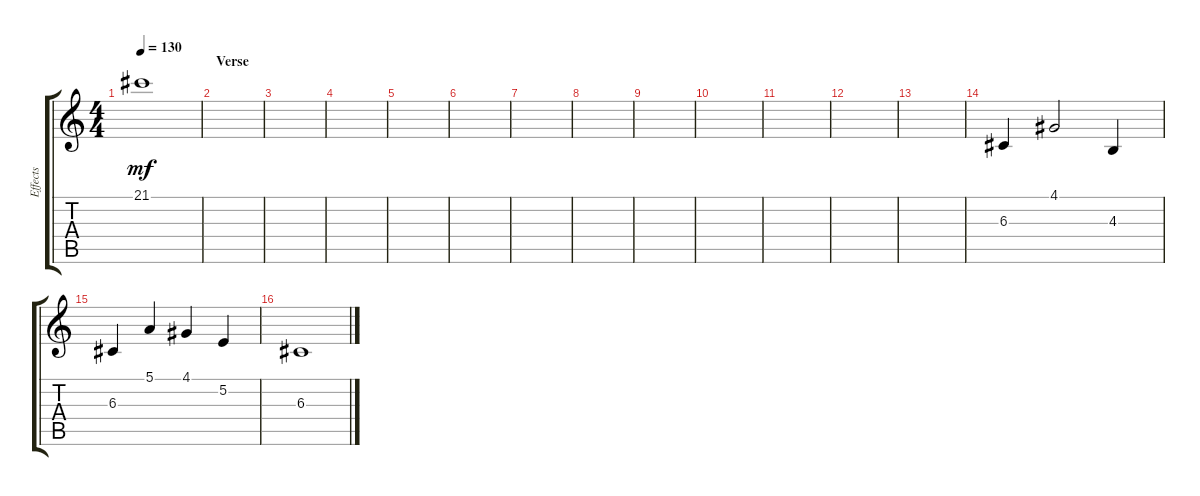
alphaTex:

\track ("Effects" "Effects") {instrument pad2warm}
\staff {score tabs}
\tuning (E4 B3 G3 D3 A2 E2) {hide}
\ts (4 4)
\tempo 130
\clef g2
\ks c
21.1.1{dy mf} |
\section ("" "Verse")
|
|
|
|
|
|
|
|
|
|
|
|
6.3.4 4.1.2 4.3.4 |
6.3.4 5.1.4 4.1.4 5.2.4 |
6.3.1
